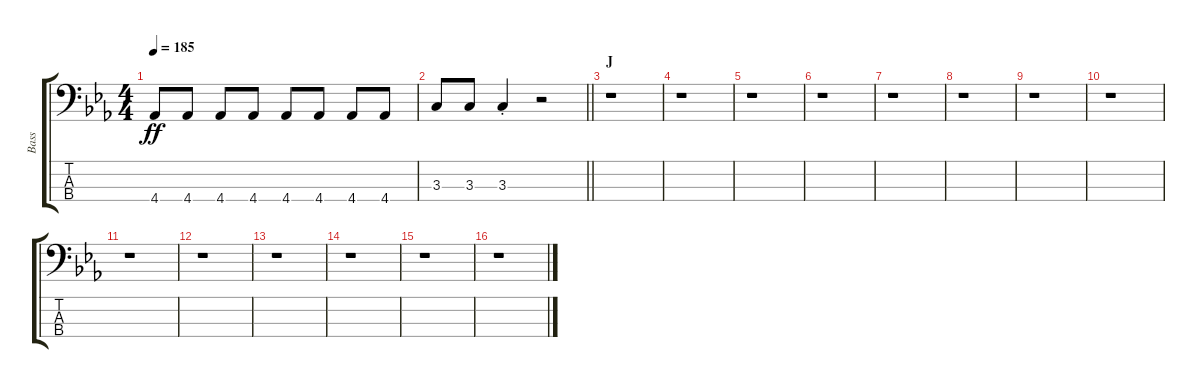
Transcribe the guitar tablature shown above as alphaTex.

\track ("Bass" "Bass") {instrument electricbasspick}
\staff {score tabs}
\tuning (G2 D2 A1 E1) {hide}
\ts (4 4)
\tempo 185
\clef f4
\ks eb
4.4.8{dy ff} 4.4.8 4.4.8 4.4.8 4.4.8 4.4.8 4.4.8 4.4.8 |
\barLineRight lightlight
3.3.8 3.3.8 3.3{st}.4 r.2 |
\section ("" "J")
r.1 |
r.1 |
r.1 |
r.1 |
r.1 |
r.1 |
r.1 |
r.1 |
r.1 |
r.1 |
r.1 |
r.1 |
r.1 |
r.1
